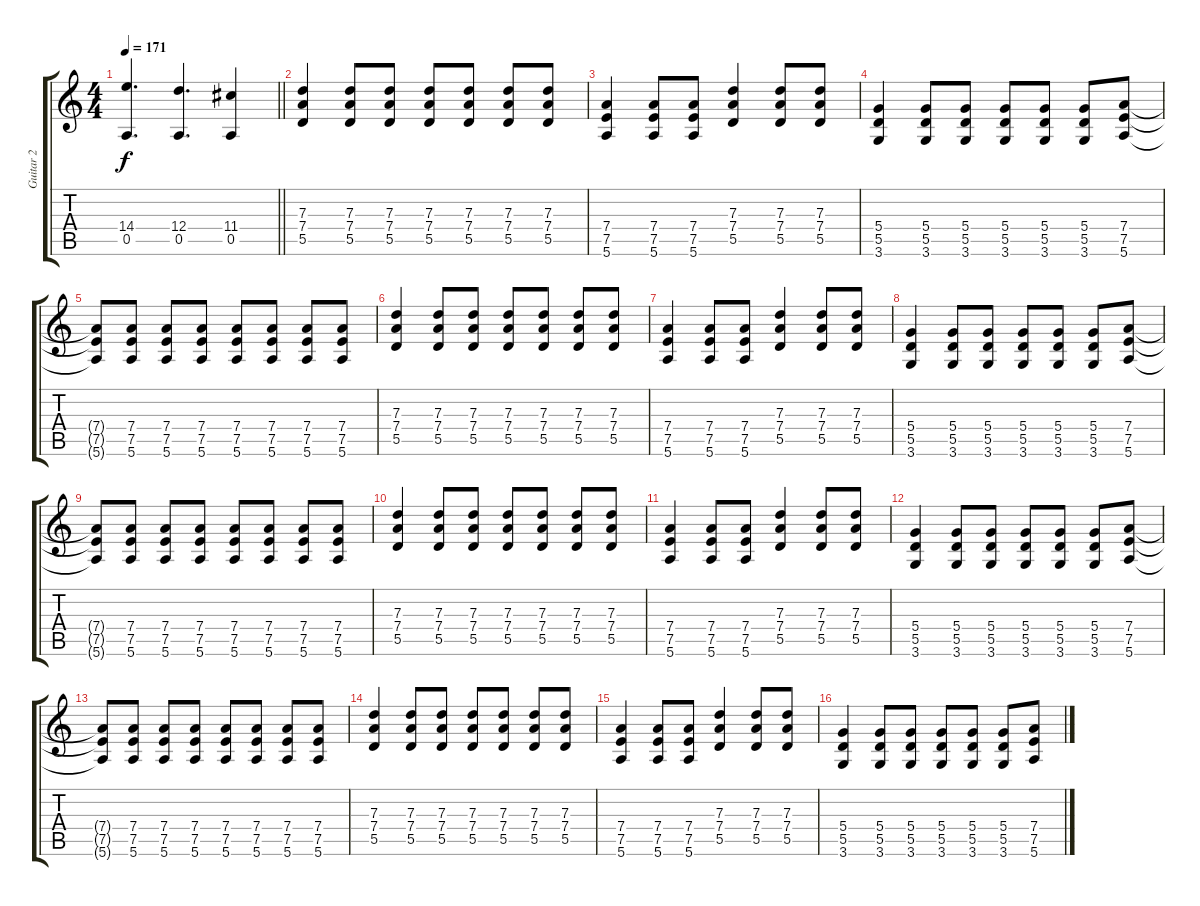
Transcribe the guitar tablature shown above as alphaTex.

\track ("Guitar 2" "Guitar 2") {instrument overdrivenguitar}
\staff {score tabs}
\tuning (E4 B3 G3 D3 A2 E2) {hide}
\ts (4 4)
\tempo 171
\clef g2
\barLineRight lightlight
\ks c
(14.4 0.5).4{d dy f} (12.4 0.5).4{d} (11.4 0.5).4 |
(7.3 7.4 5.5).4 (7.3 7.4 5.5).8 (7.3 7.4 5.5).8 (7.3 7.4 5.5).8 (7.3 7.4 5.5).8 (7.3 7.4 5.5).8 (7.3 7.4 5.5).8 |
(7.4 7.5 5.6).4 (7.4 7.5 5.6).8 (7.4 7.5 5.6).8 (7.3 7.4 5.5).4 (7.3 7.4 5.5).8 (7.3 7.4 5.5).8 |
(5.4 5.5 3.6).4 (5.4 5.5 3.6).8 (5.4 5.5 3.6).8 (5.4 5.5 3.6).8 (5.4 5.5 3.6).8 (5.4 5.5 3.6).8 (7.4 7.5 5.6).8 |
(7.4{t} 7.5{t} 5.6{t}).8 (7.4 7.5 5.6).8 (7.4 7.5 5.6).8 (7.4 7.5 5.6).8 (7.4 7.5 5.6).8 (7.4 7.5 5.6).8 (7.4 7.5 5.6).8 (7.4 7.5 5.6).8 |
(7.3 7.4 5.5).4 (7.3 7.4 5.5).8 (7.3 7.4 5.5).8 (7.3 7.4 5.5).8 (7.3 7.4 5.5).8 (7.3 7.4 5.5).8 (7.3 7.4 5.5).8 |
(7.4 7.5 5.6).4 (7.4 7.5 5.6).8 (7.4 7.5 5.6).8 (7.3 7.4 5.5).4 (7.3 7.4 5.5).8 (7.3 7.4 5.5).8 |
(5.4 5.5 3.6).4 (5.4 5.5 3.6).8 (5.4 5.5 3.6).8 (5.4 5.5 3.6).8 (5.4 5.5 3.6).8 (5.4 5.5 3.6).8 (7.4 7.5 5.6).8 |
(7.4{t} 7.5{t} 5.6{t}).8 (7.4 7.5 5.6).8 (7.4 7.5 5.6).8 (7.4 7.5 5.6).8 (7.4 7.5 5.6).8 (7.4 7.5 5.6).8 (7.4 7.5 5.6).8 (7.4 7.5 5.6).8 |
(7.3 7.4 5.5).4 (7.3 7.4 5.5).8 (7.3 7.4 5.5).8 (7.3 7.4 5.5).8 (7.3 7.4 5.5).8 (7.3 7.4 5.5).8 (7.3 7.4 5.5).8 |
(7.4 7.5 5.6).4 (7.4 7.5 5.6).8 (7.4 7.5 5.6).8 (7.3 7.4 5.5).4 (7.3 7.4 5.5).8 (7.3 7.4 5.5).8 |
(5.4 5.5 3.6).4 (5.4 5.5 3.6).8 (5.4 5.5 3.6).8 (5.4 5.5 3.6).8 (5.4 5.5 3.6).8 (5.4 5.5 3.6).8 (7.4 7.5 5.6).8 |
(7.4{t} 7.5{t} 5.6{t}).8 (7.4 7.5 5.6).8 (7.4 7.5 5.6).8 (7.4 7.5 5.6).8 (7.4 7.5 5.6).8 (7.4 7.5 5.6).8 (7.4 7.5 5.6).8 (7.4 7.5 5.6).8 |
(7.3 7.4 5.5).4 (7.3 7.4 5.5).8 (7.3 7.4 5.5).8 (7.3 7.4 5.5).8 (7.3 7.4 5.5).8 (7.3 7.4 5.5).8 (7.3 7.4 5.5).8 |
(7.4 7.5 5.6).4 (7.4 7.5 5.6).8 (7.4 7.5 5.6).8 (7.3 7.4 5.5).4 (7.3 7.4 5.5).8 (7.3 7.4 5.5).8 |
(5.4 5.5 3.6).4 (5.4 5.5 3.6).8 (5.4 5.5 3.6).8 (5.4 5.5 3.6).8 (5.4 5.5 3.6).8 (5.4 5.5 3.6).8 (7.4 7.5 5.6).8
